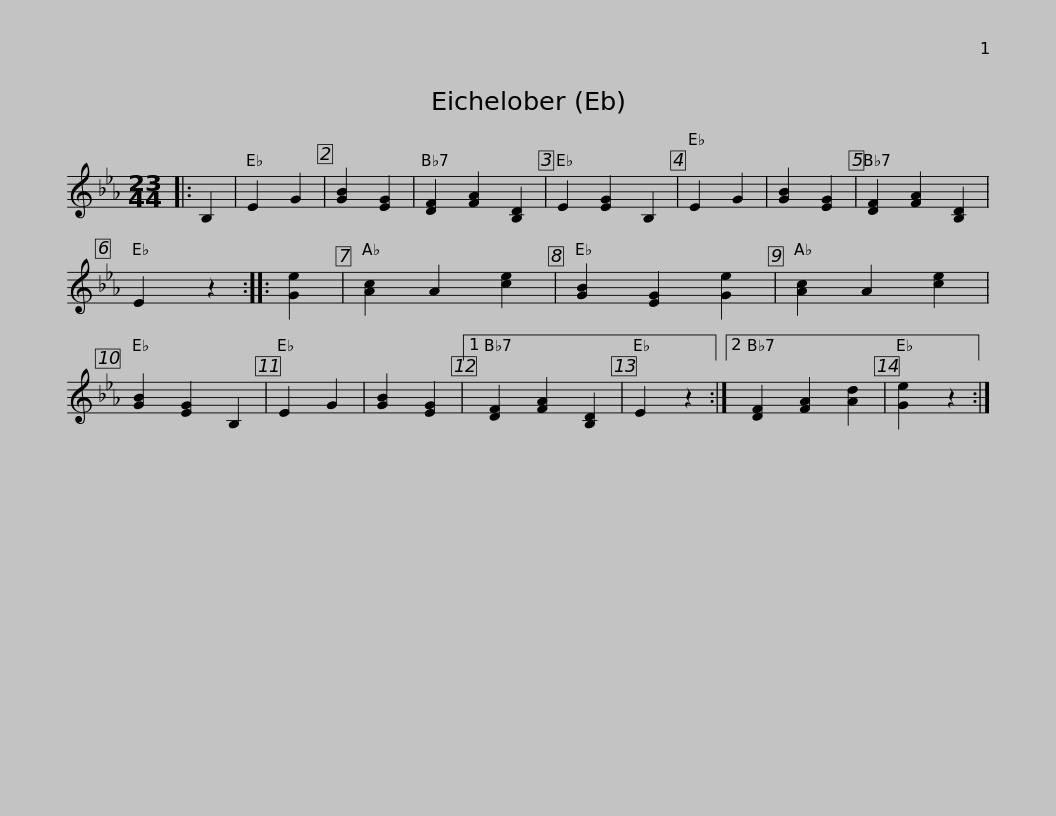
X:1
L:1/8
M:23/44
I:linebreak $
K:Eb
V:1 treble
V:1
|: B,2 | E2 G2 | [GB]2 [EG]2 | [DF]2 [FA]2 [B,D]2 | E2 [EG]2 B,2 | %5
 E2 G2 | [GB]2 [EG]2 | [DF]2 [FA]2 [B,D]2 | E2 z2 :: [Ge]2 | %10
 [Ac]2 A2 [ce]2 | [GB]2 [EG]2 [Ge]2 | [Ac]2 A2 [ce]2 | [GB]2 [EG]2 B,2 |$ E2 G2 | %15
 [GB]2 [EG]2 |1 [DF]2 [FA]2 [B,D]2 | E2 z2 :|2 [DF]2 [FA]2 [Ad]2 | [Ge]2 z2 :| %20
